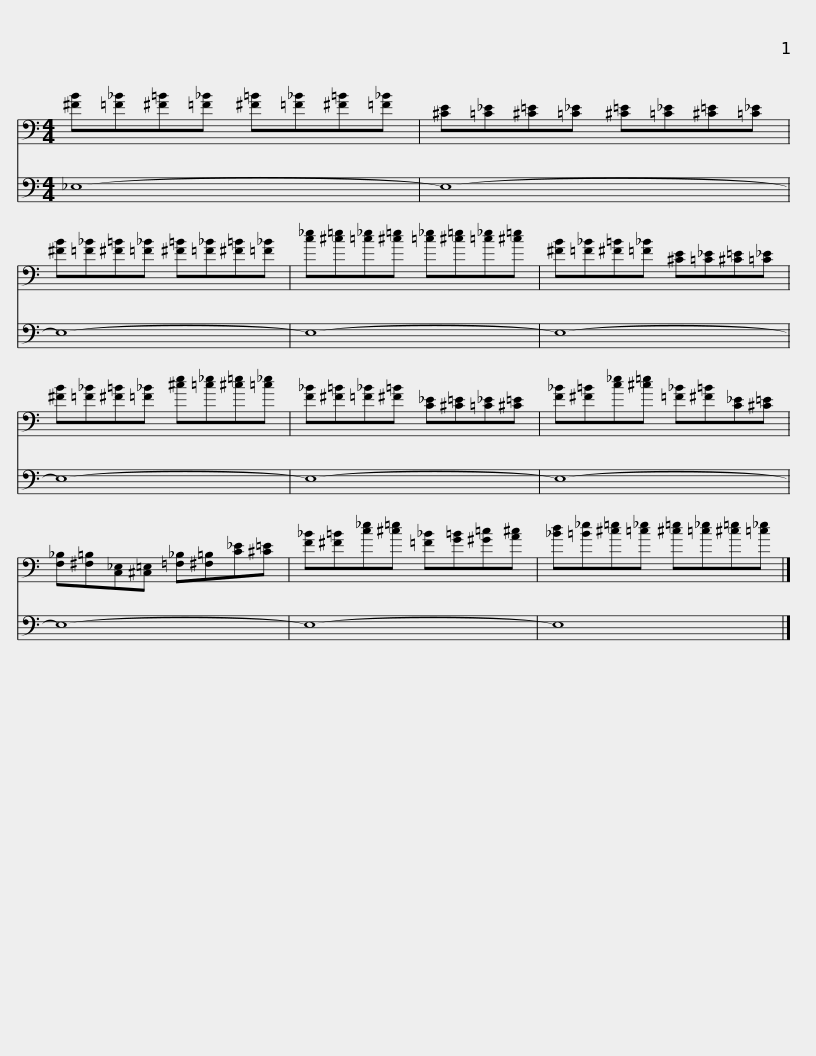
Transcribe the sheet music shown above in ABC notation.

X:1
%%score 1 2
L:1/8
M:4/4
I:linebreak $
K:C
V:1 bass
V:2 bass transpose=-12
V:1
 [^FB][=F_B][^F=B][=F_B] [^F=B][=F_B][^F=B][=F_B] | [^CE][=C_E][^C=E][=C_E] [^C=E][=C_E][^C=E][=C_E] |$ [^FB][=F_B][^F=B][=F_B] [^F=B][=F_B][^F=B][=F_B] | [c_e][^c=e][=c_e][^c=e] [=c_e][^c=e][=c_e][^c=e] |$ [^FB][=F_B][^F=B][=F_B] [^CE][=C_E][^C=E][=C_E] | %5
 [^FB][=F_B][^F=B][=F_B] [^ce][=c_e][^c=e][=c_e] |$ [F_B][^F=B][=F_B][^F=B] [C_E][^C=E][=C_E][^C=E] | [F_B][^F=B][c_e][^c=e] [=F_B][^F=B][C_E][^C=E] |$ [F,_B,][^F,=B,][C,_E,][^C,=E,] [=F,_B,][^F,=B,][C_E][^C=E] | [F_B][^F=B][c_e][^c=e] [=F_B][G=B][^G=c][A^c] |$ %10
 [_Bd][=B_e][^c=e][=c_e] [^c=e][=c_e][^c=e][=c_e] |] %11
V:2
 _E,8- | E,8- |$ E,8- | E,8- |$ E,8- | %5
 E,8- |$ E,8- | E,8- |$ E,8- | E,8- |$ %10
 E,8 |] %11
